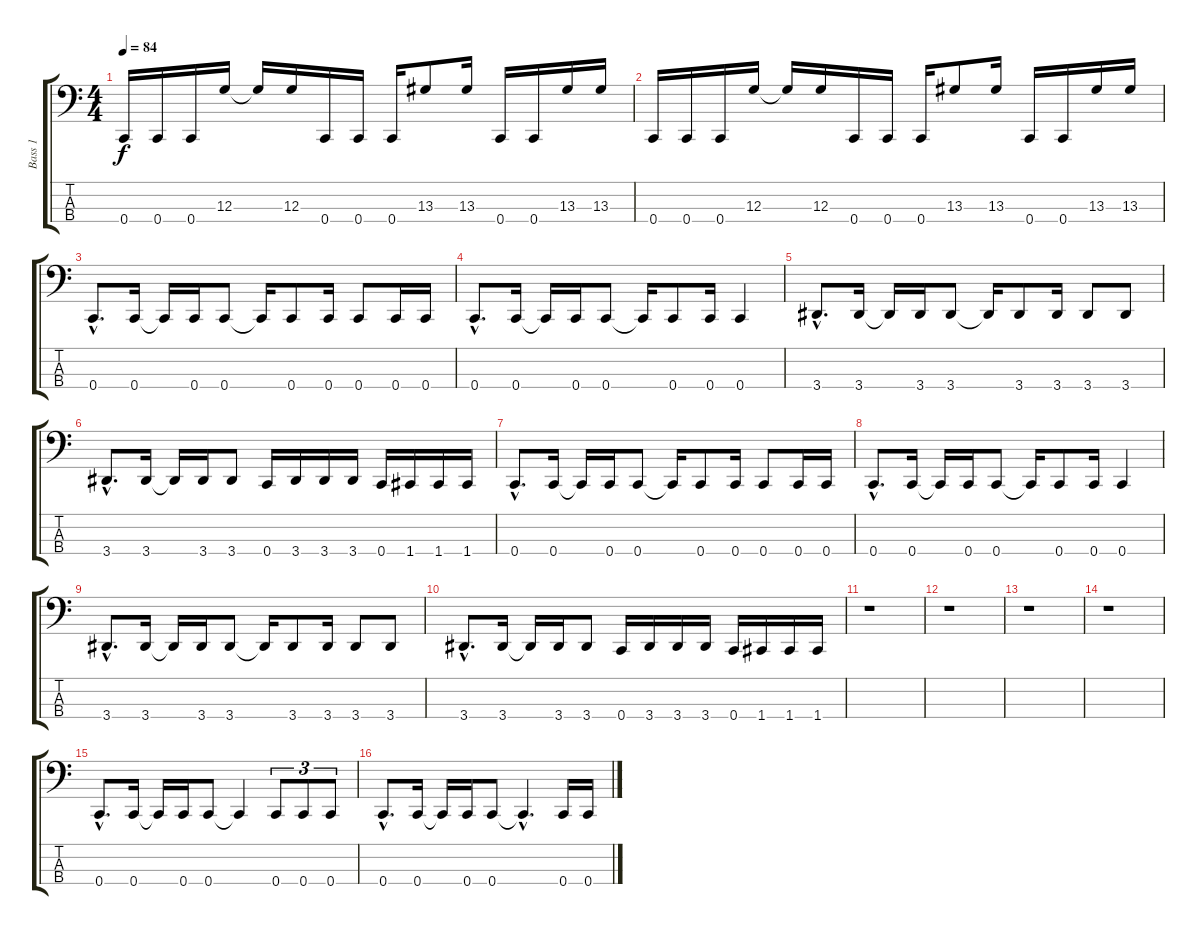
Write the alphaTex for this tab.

\track ("Bass 1" "Bass 1") {instrument electricbasspick}
\staff {score tabs}
\tuning (F2 C2 G1 C1) {hide}
\ts (4 4)
\tempo 84
\clef f4
\ks c
0.4.16{dy f} 0.4.16 0.4.16 12.3.16 12.3{t}.16 12.3.16 0.4.16 0.4.16 0.4.16 13.3.8 13.3.16 0.4.16 0.4.16 13.3.16 13.3.16 |
0.4.16 0.4.16 0.4.16 12.3.16 12.3{t}.16 12.3.16 0.4.16 0.4.16 0.4.16 13.3.8 13.3.16 0.4.16 0.4.16 13.3.16 13.3.16 |
0.4{hac}.8{d} 0.4.16 0.4{t}.16 0.4.16 0.4.8 0.4{t}.16 0.4.8 0.4.16 0.4.8 0.4.16 0.4.16 |
0.4{hac}.8{d} 0.4.16 0.4{t}.16 0.4.16 0.4.8 0.4{t}.16 0.4.8 0.4.16 0.4.4 |
3.4{hac}.8{d} 3.4.16 3.4{t}.16 3.4.16 3.4.8 3.4{t}.16 3.4.8 3.4.16 3.4.8 3.4.8 |
3.4{hac}.8{d} 3.4.16 3.4{t}.16 3.4.16 3.4.8 0.4.16 3.4.16 3.4.16 3.4.16 0.4.16 1.4.16 1.4.16 1.4.16 |
0.4{hac}.8{d} 0.4.16 0.4{t}.16 0.4.16 0.4.8 0.4{t}.16 0.4.8 0.4.16 0.4.8 0.4.16 0.4.16 |
0.4{hac}.8{d} 0.4.16 0.4{t}.16 0.4.16 0.4.8 0.4{t}.16 0.4.8 0.4.16 0.4.4 |
3.4{hac}.8{d} 3.4.16 3.4{t}.16 3.4.16 3.4.8 3.4{t}.16 3.4.8 3.4.16 3.4.8 3.4.8 |
3.4{hac}.8{d} 3.4.16 3.4{t}.16 3.4.16 3.4.8 0.4.16 3.4.16 3.4.16 3.4.16 0.4.16 1.4.16 1.4.16 1.4.16 |
r.1 |
r.1 |
r.1 |
r.1 |
0.4{hac}.8{d} 0.4.16 0.4{t}.16 0.4.16 0.4.8 0.4{t}.4 0.4.8{tu (3 2)} 0.4.8{tu (3 2)} 0.4.8{tu (3 2)} |
0.4{hac}.8{d} 0.4.16 0.4{t}.16 0.4.16 0.4.8 0.4{hac t}.4{d} 0.4.16 0.4.16
